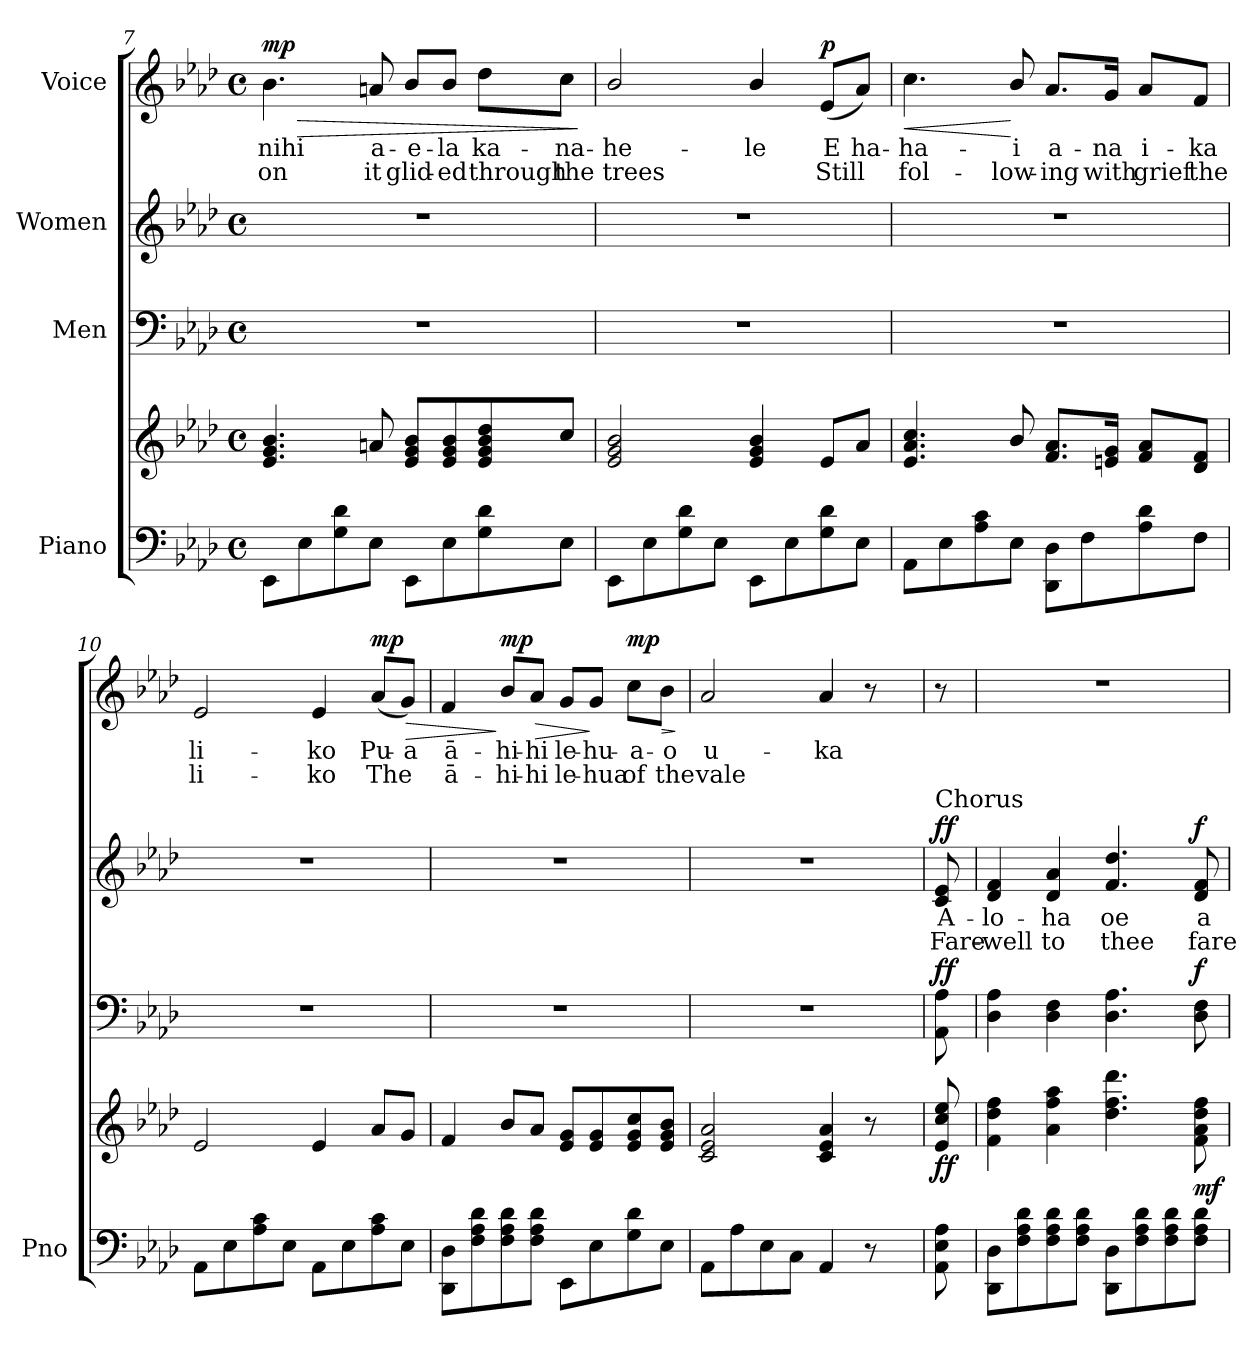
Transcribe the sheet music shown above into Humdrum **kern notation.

**kern	**kern	**dynam	**kern	**dynam	**kern	**text	**text	**dynam	**kern	**text	**text	**dynam
*part4	*part4	*part4	*part3	*part3	*part2	*part2	*part2	*part2	*part1	*part1	*part1	*part1
*staff5	*staff4	*staff4/5	*staff3	*staff3	*staff2	*staff2	*staff2	*staff2	*staff1	*staff1	*staff1	*staff1
*I"Piano	*	*	*I"Men	*	*I"Women	*	*	*	*I"Voice	*	*	*
*I'Pno	*	*	*	*	*	*	*	*	*	*	*	*
!!LO:LB:g=z
*clefF4	*clefG2	*	*clefF4	*	*clefG2	*	*	*	*clefG2	*	*	*
*k[b-e-a-d-]	*k[b-e-a-d-]	*	*k[b-e-a-d-]	*	*k[b-e-a-d-]	*	*	*	*k[b-e-a-d-]	*	*	*
*M4/4	*M4/4	*	*M4/4	*	*M4/4	*	*	*	*M4/4	*	*	*
*met(c)	*met(c)	*	*met(c)	*	*met(c)	*	*	*	*met(c)	*	*	*
=7	=7	=7	=7	=7	=7	=7	=7	=7	=7	=7	=7	=7
!	!	!	!	!	!	!	!	!	!	!LO:LY:b	!LO:LY:b	!LO:HP:b
!	!	!	!	!	!	!	!	!	!	!	!	!LO:DY:n=1:a
8EE-\L	4.e-/ 4.g/ 4.b-/	.	1r	.	1r	.	.	.	4.b-\	nihi	on	> mp
8E-\	.	.	.	.	.	.	.	.	.	.	.	.
8G\ 8d-\	.	.	.	.	.	.	.	.	.	.	.	.
!	!	!	!	!	!	!	!	!	!	!LO:LY:b	!LO:LY:b	!
8E-\J	8an/	.	.	.	.	.	.	.	8an/	a-	it	.
!	!	!	!	!	!	!	!	!	!	!LO:LY:b	!LO:LY:b	!
8EE-\L	8e-/ 8g/ 8b-/L	.	.	.	.	.	.	.	8b-/L	-e-	glid-	.
!	!	!	!	!	!	!	!	!	!	!LO:LY:b	!LO:LY:b	!
8E-\	8e-/ 8g/ 8b-/	.	.	.	.	.	.	.	8b-/J	-la	-ed	.
!	!	!	!	!	!	!	!	!	!	!LO:LY:b	!LO:LY:b	!
8G\ 8d-\	8e-/ 8g/ 8b-/ 8dd-/	.	.	.	.	.	.	.	8dd-\L	ka-	through	.
!	!	!	!	!	!	!	!	!	!	!LO:LY:b	!LO:LY:b	!
8E-\J	8cc/J	.	.	.	.	.	.	.	8cc\J	-na-	the	.
.	.	.	.	.	.	.	.	.	.	.	.	]
=8	=8	=8	=8	=8	=8	=8	=8	=8	=8	=8	=8	=8
!	!	!	!	!	!	!	!	!	!	!LO:LY:b	!LO:LY:b	!
8EE-\L	2e-/ 2g/ 2b-/	.	1r	.	1r	.	.	.	2b-/	-he-	trees	.
8E-\	.	.	.	.	.	.	.	.	.	.	.	.
8G\ 8d-\	.	.	.	.	.	.	.	.	.	.	.	.
8E-\J	.	.	.	.	.	.	.	.	.	.	.	.
!	!	!	!	!	!	!	!	!	!	!LO:LY:b	!	!
8EE-\L	4e-/ 4g/ 4b-/	.	.	.	.	.	.	.	4b-/	-le	.	.
8E-\	.	.	.	.	.	.	.	.	.	.	.	.
!	!	!	!	!	!	!	!	!	!	!LO:LY:b	!LO:LY:b	!LO:DY:a
8G\ 8d-\	8e-/L	.	.	.	.	.	.	.	(<8e-/L	E	Still	p
!	!	!	!	!	!	!	!	!	!	!LO:LY:b	!	!
8E-\J	8a-/J	.	.	.	.	.	.	.	8a-/J)	ha-	.	.
=9	=9	=9	=9	=9	=9	=9	=9	=9	=9	=9	=9	=9
!	!	!	!	!	!	!	!	!	!	!LO:LY:b	!LO:LY:b	!LO:HP:b
8AA-\L	4.e-/ 4.a-/ 4.cc/	.	1r	.	1r	.	.	.	4.cc\	-ha-	fol-	<
8E-\	.	.	.	.	.	.	.	.	.	.	.	.
8A-\ 8c\	.	.	.	.	.	.	.	.	.	.	.	.
!	!	!	!	!	!	!	!	!	!	!LO:LY:b	!LO:LY:b	!
8E-\J	8b-/	.	.	.	.	.	.	.	8b-/	-i	-low-	[
!	!	!	!	!	!	!	!	!	!	!LO:LY:b	!LO:LY:b	!
8DD-\ 8D-\L	8.f/ 8.a-/L	.	.	.	.	.	.	.	8.a-/L	a-	-ing	.
8F\	.	.	.	.	.	.	.	.	.	.	.	.
!	!	!	!	!	!	!	!	!	!	!LO:LY:b	!LO:LY:b	!
.	16en/ 16g/Jk	.	.	.	.	.	.	.	16g/Jk	-na	with	.
!	!	!	!	!	!	!	!	!	!	!LO:LY:b	!LO:LY:b	!
8A-\ 8d-\	8f/ 8a-/L	.	.	.	.	.	.	.	8a-/L	i-	grief	.
!	!	!	!	!	!	!	!	!	!	!LO:LY:b	!LO:LY:b	!
8F\J	8d-/ 8f/J	.	.	.	.	.	.	.	8f/J	-ka	the	.
!!LO:LB:g=z
=10	=10	=10	=10	=10	=10	=10	=10	=10	=10	=10	=10	=10
!	!	!	!	!	!	!	!	!	!	!LO:LY:b	!LO:LY:b	!
8AA-\L	2e-/	.	1r	.	1r	.	.	.	2e-/	li-	li-	.
8E-\	.	.	.	.	.	.	.	.	.	.	.	.
8A-\ 8c\	.	.	.	.	.	.	.	.	.	.	.	.
8E-\J	.	.	.	.	.	.	.	.	.	.	.	.
!	!	!	!	!	!	!	!	!	!	!LO:LY:b	!LO:LY:b	!
8AA-\L	4e-/	.	.	.	.	.	.	.	4e-/	-ko	-ko	.
8E-\	.	.	.	.	.	.	.	.	.	.	.	.
!	!	!	!	!	!	!	!	!	!	!LO:LY:b	!LO:LY:b	!LO:HP:b
!	!	!	!	!	!	!	!	!	!	!	!	!LO:DY:n=1:a
8A-\ 8c\	8a-/L	.	.	.	.	.	.	.	(<8a-/L	Pu-	The	> mp
!	!	!	!	!	!	!	!	!	!	!LO:LY:b	!	!
8E-\J	8g/J	.	.	.	.	.	.	.	8g/J)	-a	.	.
=11	=11	=11	=11	=11	=11	=11	=11	=11	=11	=11	=11	=11
!	!	!	!	!	!	!	!	!	!	!LO:LY:b	!LO:LY:b	!
8DD-\ 8D-\L	4f/	.	1r	.	1r	.	.	.	4f/	ā-	ā-	.
8F\ 8A-\ 8d-\	.	.	.	.	.	.	.	.	.	.	.	.
!	!	!	!	!	!	!	!	!	!	!LO:LY:b	!LO:LY:b	!LO:HP:n=1:b
!	!	!	!	!	!	!	!	!	!	!	!	!LO:DY:n=1:a
8F\ 8A-\ 8d-\	8b-/L	.	.	.	.	.	.	.	8b-/L	-hi-	-hi-	] > mp
!	!	!	!	!	!	!	!	!	!	!LO:LY:b	!LO:LY:b	!
8F\ 8A-\ 8d-\J	8a-/J	.	.	.	.	.	.	.	8a-/J	-hi	-hi	.
!	!	!	!	!	!	!	!	!	!	!LO:LY:b	!LO:LY:b	!
8EE-\L	8e-/ 8g/L	.	.	.	.	.	.	.	8g/L	le-	le-	.
!	!	!	!	!	!	!	!	!	!	!LO:LY:b	!LO:LY:b	!
8E-\	8e-/ 8g/	.	.	.	.	.	.	.	8g/J	-hu-	-hua	]
!	!	!	!	!	!	!	!	!	!	!LO:LY:b	!LO:LY:b	!LO:HP:b
!	!	!	!	!	!	!	!	!	!	!	!	!LO:DY:n=2:a
8G\ 8d-\	8e-/ 8g/ 8cc/	.	.	.	.	.	.	.	8cc\L	-a-	of	> mp
!	!	!	!	!	!	!	!	!	!	!LO:LY:b	!LO:LY:b	!
8E-\J	8e-/ 8g/ 8b-/J	.	.	.	.	.	.	.	8b-\J	-o	the	.
.	.	.	.	.	.	.	.	.	.	.	.	]
=12	=12	=12	=12	=12	=12	=12	=12	=12	=12	=12	=12	=12
!	!	!	!	!	!	!	!	!	!	!LO:LY:b	!LO:LY:b	!
8AA-\L	2c/ 2e-/ 2a-/	.	1r	.	1r	.	.	.	2a-/	u-	vale	.
8A-\	.	.	.	.	.	.	.	.	.	.	.	.
8E-\	.	.	.	.	.	.	.	.	.	.	.	.
8C\J	.	.	.	.	.	.	.	.	.	.	.	.
!	!	!	!	!	!	!	!	!	!	!LO:LY:b	!	!
4AA-/	4c/ 4e-/ 4a-/	.	.	.	.	.	.	.	4a-/	-ka	.	.
8r	8r	.	.	.	.	.	.	.	8r	.	.	.
8ryy	8ryy	.	.	.	.	.	.	.	8ryy	.	.	.
!!LO:PB:g=z
=12X2	=12X2	=12X2	=12X2	=12X2	=12X2	=12X2	=12X2	=12X2	=12X2	=12X2	=12X2	=12X2
*	*	*	*	*	*	*	*	*	*MM78	*	*	*
!	!	!	!	!	!LO:TX:a:t=Chorus	!	!	!	!	!	!	!
!	!	!LO:DY:b	!	!LO:DY:a	!	!LO:LY:b	!LO:LY:b	!LO:DY:a	!	!	!	!
8AA-\ 8E-\ 8A-\	8e-/ 8cc/ 8ee-/	ff	8AA-\ 8A-\	ff	8c/ 8e-/	A-	Fare-	ff	8r	.	.	.
=13	=13	=13	=13	=13	=13	=13	=13	=13	=13	=13	=13	=13
!	!	!	!	!	!	!LO:LY:b	!LO:LY:b	!	!	!	!	!
8DD-\ 8D-\L	4f\ 4dd-\ 4ff\	.	4D-\ 4A-\	.	4d-/ 4f/	-lo-	-well	.	1r	.	.	.
8F\ 8A-\ 8d-\	.	.	.	.	.	.	.	.	.	.	.	.
!	!	!	!	!	!	!LO:LY:b	!LO:LY:b	!	!	!	!	!
8F\ 8A-\ 8d-\	4a-\ 4ff\ 4aa-\	.	4D-\ 4F\	.	4d-/ 4a-/	-ha	to	.	.	.	.	.
8F\ 8A-\ 8d-\J	.	.	.	.	.	.	.	.	.	.	.	.
!	!	!	!	!	!	!LO:LY:b	!LO:LY:b	!	!	!	!	!
8DD-\ 8D-\L	4.dd-\ 4.ff\ 4.ddd-\	.	4.D-\ 4.A-\	.	4.f/ 4.dd-/	oe	thee	.	.	.	.	.
8F\ 8A-\ 8d-\	.	.	.	.	.	.	.	.	.	.	.	.
8F\ 8A-\ 8d-\	.	.	.	.	.	.	.	.	.	.	.	.
!	!	!LO:DY:b	!	!LO:DY:a	!	!LO:LY:b	!LO:LY:b	!LO:DY:a	!	!	!	!
8F\ 8A-\ 8d-\J	8f\ 8a-\ 8dd-\ 8ff\	mf	8D-\ 8F\	f	8d-/ 8f/	a-	fare-	f	.	.	.	.
=	=	=	=	=	=	=	=	=	=	=	=	=
*-	*-	*-	*-	*-	*-	*-	*-	*-	*-	*-	*-	*-
